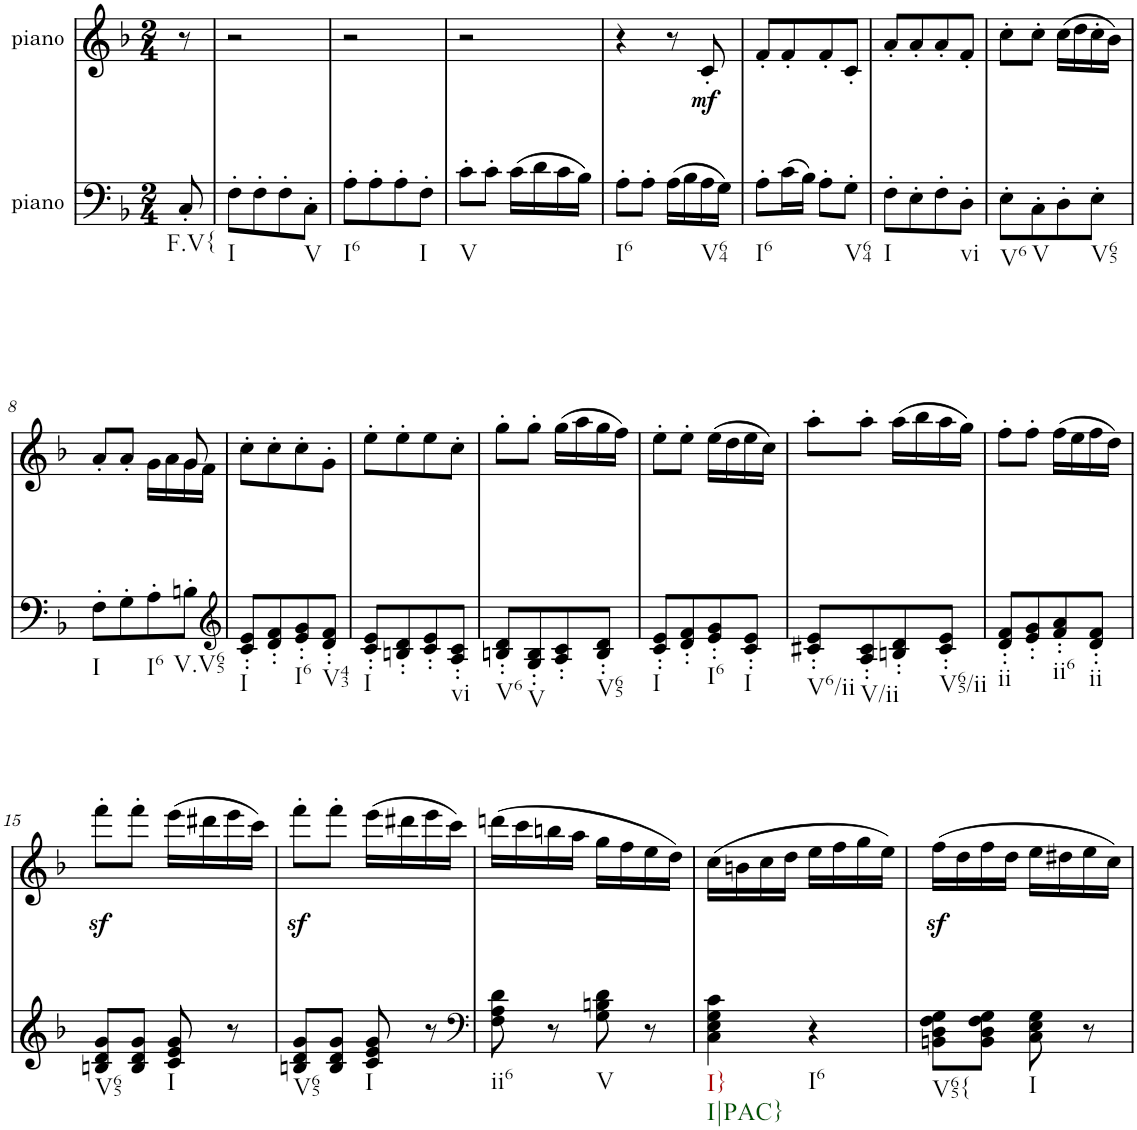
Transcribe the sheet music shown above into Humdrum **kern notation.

**kern	**kern	**text	**dynam
*part2	*part1	*part1	*part1
*staff2	*staff1	*staff1	*staff1
*I"piano	*I"piano	*	*
*I'Pno	*I'Pno	*	*
*clefF4	*clefG2	*	*
*k[b-]	*k[b-]	*	*
*F:	*F:	*	*
*M2/4	*M2/4	*	*
=	=	=	=
!LO:TX:b:t=F.V{	!	!	!
8C'/	8r	.	.
=1	=1	=1	=1
!LO:TX:b:t=I	!	!	!
8F'\L	2r	.	.
8F'\	.	.	.
8F'\	.	.	.
!LO:TX:b:t=V	!	!	!
8C'\J	.	.	.
=2	=2	=2	=2
!LO:TX:b:t=I6	!	!	!
8A'\L	2r	.	.
8A'\	.	.	.
8A'\	.	.	.
!LO:TX:b:t=I	!	!	!
8F'\J	.	.	.
=3	=3	=3	=3
!LO:TX:b:t=V	!	!	!
8c'\L	2r	.	.
8c'\J	.	.	.
(16c\LL	.	.	.
16d\	.	.	.
16c\	.	.	.
16B-\JJ)	.	.	.
=4	=4	=4	=4
!LO:TX:b:t=I6	!	!	!
8A'\L	4r	.	.
8A'\J	.	.	.
(16A\LL	8r	.	.
16B-\	.	.	.
!LO:TX:b:t=V64	!	!	!
!	!	!LO:LY:b	!LO:DY:b
16A\	8c'/	mf	mf
16G\JJ)	.	.	.
=5	=5	=5	=5
!LO:TX:b:t=I6	!	!	!
8A'\L	8f'/L	.	.
(16c\L	8f'/	.	.
16B-\JJ)	.	.	.
8A'\L	8f'/	.	.
!LO:TX:b:t=V64	!	!	!
8G'\J	8c'/J	.	.
=6	=6	=6	=6
!LO:TX:b:t=I	!	!	!
8F'\L	8a'/L	.	.
8E'\	8a'/	.	.
8F'\	8a'/	.	.
!LO:TX:b:t=vi	!	!	!
8D'\J	8f'/J	.	.
=7	=7	=7	=7
!LO:TX:b:t=V6	!	!	!
8E'\L	8cc'\L	.	.
!LO:TX:b:t=V	!	!	!
8C'\	8cc'\J	.	.
8D'\	(16cc\LL	.	.
.	16dd\	.	.
!LO:TX:b:t=V65	!	!	!
8E'\J	16cc'\	.	.
.	16b-\JJ)	.	.
!!LO:LB:g=z
=8	=8	=8	=8
*	*^	*	*
!LO:TX:b:t=I	!	!	!	!
8F'\L	8a'/L	4.ryy	.	.
8G'\	8a'/J	.	.	.
!LO:TX:b:t=I6	!	!	!	!
8A'\	16g\LL	.	.	.
.	16a\	.	.	.
!LO:TX:b:t=V.V65	!	!	!	!
8Bn'\J	16g\	8g/	.	.
.	16f\JJ	.	.	.
*	*v	*v	*	*
=9	=9	=9	=9
*clefG2	*	*	*
!LO:TX:b:t=I	!	!	!
8c/' 8e/'L	8cc'\L	.	.
8d/' 8f/'	8cc'\	.	.
!LO:TX:b:t=I6	!	!	!
8e/' 8g/'	8cc'\	.	.
!LO:TX:b:t=V43	!	!	!
8d/' 8f/'J	8g'\J	.	.
=10	=10	=10	=10
!LO:TX:b:t=I	!	!	!
8c/' 8e/'L	8ee'\L	.	.
8Bn/' 8d/'	8ee'\	.	.
8c/' 8e/'	8ee\	.	.
!LO:TX:b:t=vi	!	!	!
8A/' 8c/'J	8cc'\J	.	.
=11	=11	=11	=11
!LO:TX:b:t=V6	!	!	!
8Bn/' 8d/'L	8gg'\L	.	.
!LO:TX:b:t=V	!	!	!
8G/' 8B/'	8gg'\J	.	.
8A/' 8c/'	(16gg\LL	.	.
.	16aa\	.	.
!LO:TX:b:t=V65	!	!	!
8B/' 8d/'J	16gg\	.	.
.	16ff\JJ)	.	.
=12	=12	=12	=12
!LO:TX:b:t=I	!	!	!
8c/' 8e/'L	8ee'\L	.	.
8d/' 8f/'	8ee'\J	.	.
!LO:TX:b:t=I6	!	!	!
8e/' 8g/'	(16ee\LL	.	.
.	16dd\	.	.
!LO:TX:b:t=I	!	!	!
8c/' 8e/'J	16ee\	.	.
.	16cc\JJ)	.	.
=13	=13	=13	=13
!LO:TX:b:t=V6/ii	!	!	!
8c#X/' 8e/'L	8aa'\L	.	.
!LO:TX:b:t=V/ii	!	!	!
8A/' 8c#/'	8aa'\J	.	.
8Bn/' 8d/'	(16aa\LL	.	.
.	16bb-\	.	.
!LO:TX:b:t=V65/ii	!	!	!
8c#/' 8e/'J	16aa\	.	.
.	16gg\JJ)	.	.
=14	=14	=14	=14
!LO:TX:b:t=ii	!	!	!
8d/' 8f/'L	8ff'\L	.	.
8e/' 8g/'	8ff'\J	.	.
!LO:TX:b:t=ii6	!	!	!
8f/' 8a/'	(16ff\LL	.	.
.	16ee\	.	.
!LO:TX:b:t=ii	!	!	!
8d/' 8f/'J	16ff\	.	.
.	16dd\JJ)	.	.
!!LO:LB:g=z
=15	=15	=15	=15
!LO:TX:b:t=V65	!	!	!
8Bn/ 8d/ 8g/L	8fffz<'\L	.	.
8B/ 8d/ 8g/J	8fff'\J	.	.
!LO:TX:b:t=I	!	!	!
8c/ 8e/ 8g/	(16eee\LL	.	.
.	16ddd#X\	.	.
8r	16eee\	.	.
.	16ccc\JJ)	.	.
=16	=16	=16	=16
!LO:TX:b:t=V65	!	!	!
8Bn/ 8d/ 8g/L	8fffz<'\L	.	.
8B/ 8d/ 8g/J	8fff'\J	.	.
!LO:TX:b:t=I	!	!	!
8c/ 8e/ 8g/	(16eee\LL	.	.
.	16ddd#X\	.	.
8r	16eee\	.	.
.	16ccc\JJ)	.	.
=17	=17	=17	=17
*clefF4	*	*	*
!LO:TX:b:t=ii6	!	!	!
8F\ 8A\ 8d\	(16dddn\LL	.	.
.	16ccc\	.	.
8r	16bbn\	.	.
.	16aa\JJ	.	.
!LO:TX:b:t=V	!	!	!
8G\ 8Bn\ 8d\	16gg\LL	.	.
.	16ff\	.	.
8r	16ee\	.	.
.	16dd\JJ)	.	.
=18	=18	=18	=18
!LO:TX:b:t=I}	!	!	!
!LO:TX:b:t=I|PAC}	!	!	!
4C\ 4E\ 4G\ 4c\	(16cc\LL	.	.
.	16bn\	.	.
.	16cc\	.	.
.	16dd\JJ	.	.
!LO:TX:b:t=I6	!	!	!
4r	16ee\LL	.	.
.	16ff\	.	.
.	16gg\	.	.
.	16ee\JJ)	.	.
=19	=19	=19	=19
!LO:TX:b:t=V65{	!	!	!
8BBn\ 8D\ 8F\ 8G\L	(16ffz<\LL	.	.
.	16dd\	.	.
8BB\ 8D\ 8F\ 8G\J	16ff\	.	.
.	16dd\JJ	.	.
!LO:TX:b:t=I	!	!	!
8C\ 8E\ 8G\	16ee\LL	.	.
.	16dd#X\	.	.
8r	16ee\	.	.
.	16cc\JJ)	.	.
=	=	=	=
*-	*-	*-	*-
